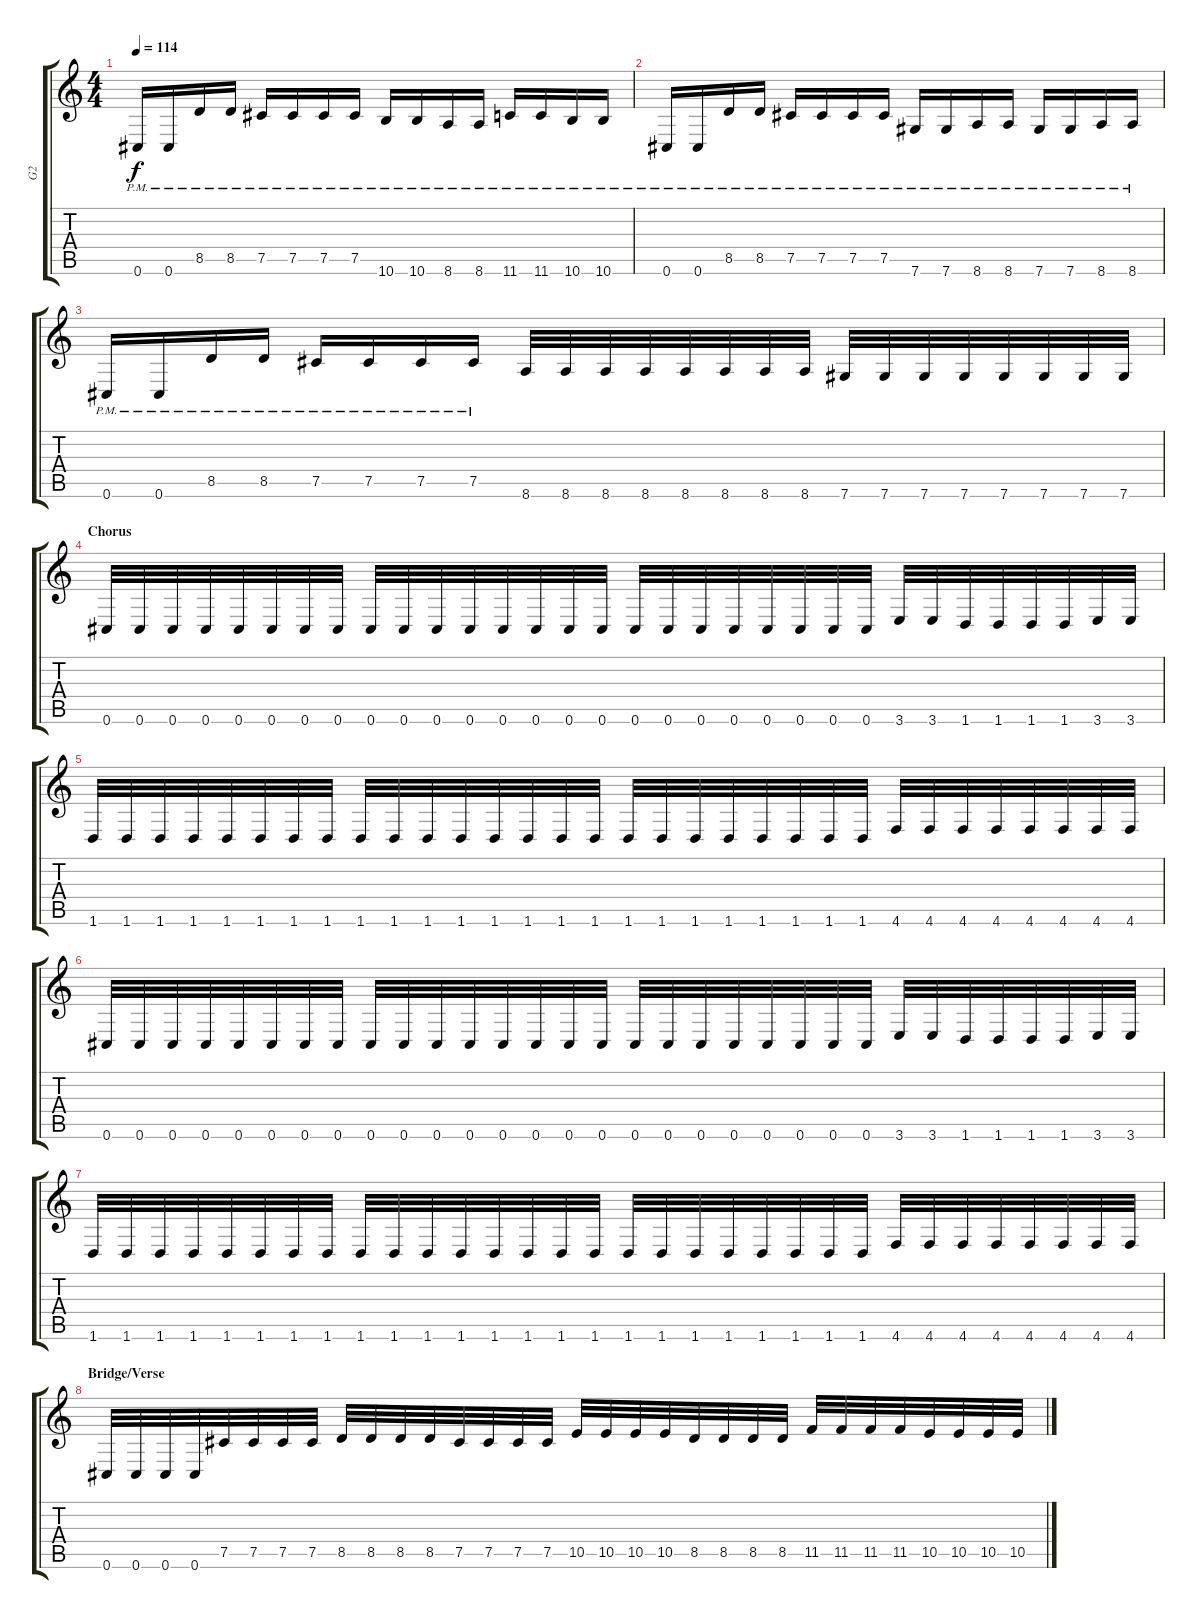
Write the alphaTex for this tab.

\track ("G2" "G2") {instrument distortionguitar}
\staff {score tabs}
\tuning (Db4 Ab3 E3 B2 Gb2 Db2) {hide}
\ts (4 4)
\tempo 114
\clef g2
\ks c
0.6{pm}.16{dy f} 0.6{pm}.16 8.5{pm}.16 8.5{pm}.16 7.5{pm}.16 7.5{pm}.16 7.5{pm}.16 7.5{pm}.16 10.6{pm}.16 10.6{pm}.16 8.6{pm}.16 8.6{pm}.16 11.6{pm}.16 11.6{pm}.16 10.6{pm}.16 10.6{pm}.16 |
0.6{pm}.16 0.6{pm}.16 8.5{pm}.16 8.5{pm}.16 7.5{pm}.16 7.5{pm}.16 7.5{pm}.16 7.5{pm}.16 7.6{pm}.16 7.6{pm}.16 8.6{pm}.16 8.6{pm}.16 7.6{pm}.16 7.6{pm}.16 8.6{pm}.16 8.6{pm}.16 |
0.6{pm}.16 0.6{pm}.16 8.5{pm}.16 8.5{pm}.16 7.5{pm}.16 7.5{pm}.16 7.5{pm}.16 7.5{pm}.16 8.6.32 8.6.32 8.6.32 8.6.32 8.6.32 8.6.32 8.6.32 8.6.32 7.6.32 7.6.32 7.6.32 7.6.32 7.6.32 7.6.32 7.6.32 7.6.32 |
\section ("" "Chorus")
0.6.32 0.6.32 0.6.32 0.6.32 0.6.32 0.6.32 0.6.32 0.6.32 0.6.32 0.6.32 0.6.32 0.6.32 0.6.32 0.6.32 0.6.32 0.6.32 0.6.32 0.6.32 0.6.32 0.6.32 0.6.32 0.6.32 0.6.32 0.6.32 3.6.32 3.6.32 1.6.32 1.6.32 1.6.32 1.6.32 3.6.32 3.6.32 |
1.6.32 1.6.32 1.6.32 1.6.32 1.6.32 1.6.32 1.6.32 1.6.32 1.6.32 1.6.32 1.6.32 1.6.32 1.6.32 1.6.32 1.6.32 1.6.32 1.6.32 1.6.32 1.6.32 1.6.32 1.6.32 1.6.32 1.6.32 1.6.32 4.6.32 4.6.32 4.6.32 4.6.32 4.6.32 4.6.32 4.6.32 4.6.32 |
0.6.32 0.6.32 0.6.32 0.6.32 0.6.32 0.6.32 0.6.32 0.6.32 0.6.32 0.6.32 0.6.32 0.6.32 0.6.32 0.6.32 0.6.32 0.6.32 0.6.32 0.6.32 0.6.32 0.6.32 0.6.32 0.6.32 0.6.32 0.6.32 3.6.32 3.6.32 1.6.32 1.6.32 1.6.32 1.6.32 3.6.32 3.6.32 |
1.6.32 1.6.32 1.6.32 1.6.32 1.6.32 1.6.32 1.6.32 1.6.32 1.6.32 1.6.32 1.6.32 1.6.32 1.6.32 1.6.32 1.6.32 1.6.32 1.6.32 1.6.32 1.6.32 1.6.32 1.6.32 1.6.32 1.6.32 1.6.32 4.6.32 4.6.32 4.6.32 4.6.32 4.6.32 4.6.32 4.6.32 4.6.32 |
\section ("" "Bridge/Verse")
0.6.32 0.6.32 0.6.32 0.6.32 7.5.32 7.5.32 7.5.32 7.5.32 8.5.32 8.5.32 8.5.32 8.5.32 7.5.32 7.5.32 7.5.32 7.5.32 10.5.32 10.5.32 10.5.32 10.5.32 8.5.32 8.5.32 8.5.32 8.5.32 11.5.32 11.5.32 11.5.32 11.5.32 10.5.32 10.5.32 10.5.32 10.5.32
